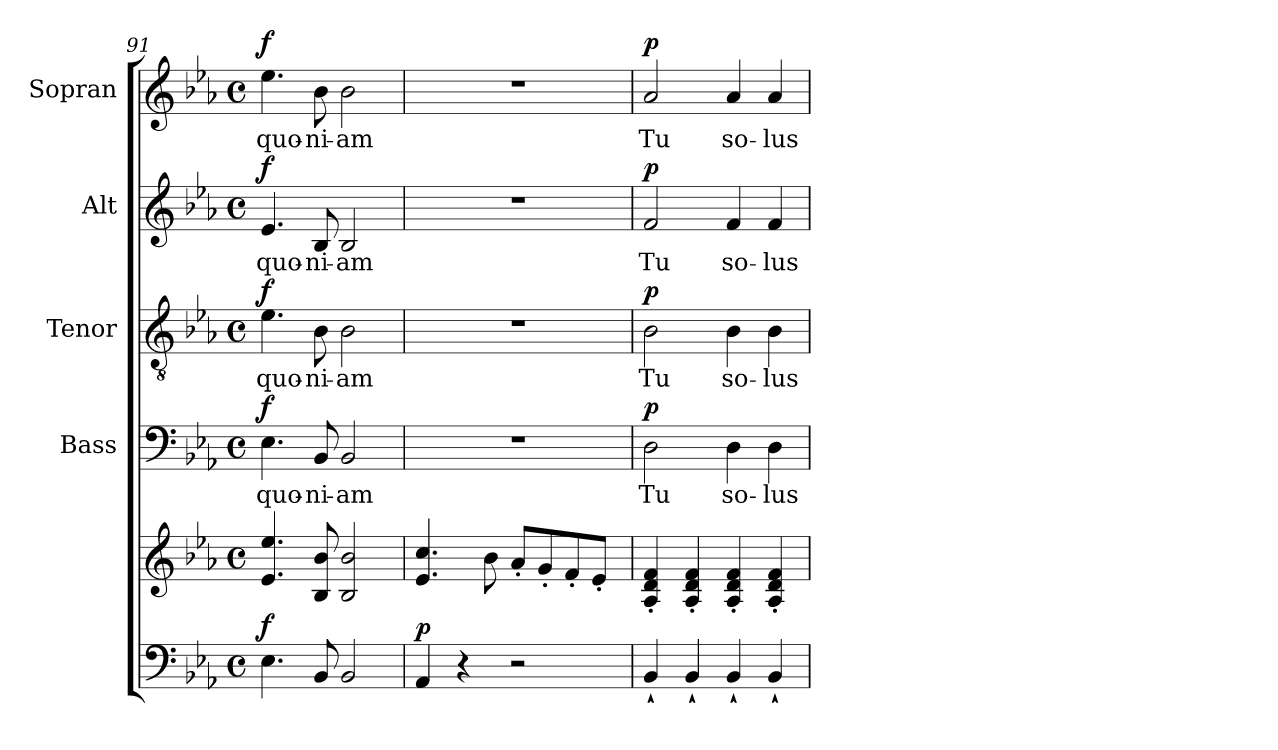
**kern	**kern	**dynam	**kern	**text	**dynam	**kern	**text	**dynam	**kern	**text	**dynam	**kern	**text	**dynam
*part5	*part5	*part5	*part4	*part4	*part4	*part3	*part3	*part3	*part2	*part2	*part2	*part1	*part1	*part1
*staff6	*staff5	*staff5/6	*staff4	*staff4	*staff4	*staff3	*staff3	*staff3	*staff2	*staff2	*staff2	*staff1	*staff1	*staff1
*	*	*	*I"Bass	*	*	*I"Tenor	*	*	*I"Alt	*	*	*I"Sopran	*	*
*	*	*	*I'B.	*	*	*I'T.	*	*	*I'A.	*	*	*I'S.	*	*
*clefF4	*clefG2	*	*clefF4	*	*	*clefGv2	*	*	*clefG2	*	*	*clefG2	*	*
*k[b-e-a-]	*k[b-e-a-]	*	*k[b-e-a-]	*	*	*k[b-e-a-]	*	*	*k[b-e-a-]	*	*	*k[b-e-a-]	*	*
*E-:	*E-:	*	*E-:	*	*	*E-:	*	*	*E-:	*	*	*E-:	*	*
*M4/4	*M4/4	*	*M4/4	*	*	*M4/4	*	*	*M4/4	*	*	*M4/4	*	*
*met(c)	*met(c)	*	*met(c)	*	*	*met(c)	*	*	*met(c)	*	*	*met(c)	*	*
=91	=91	=91	=91	=91	=91	=91	=91	=91	=91	=91	=91	=91	=91	=91
!	!	!LO:DY:a=2	!	!LO:LY:b	!LO:DY:a	!	!LO:LY:b	!LO:DY:a	!	!LO:LY:b	!LO:DY:a	!	!LO:LY:b	!LO:DY:a
4.E-\	4.e-/ 4.ee-/	f	4.E-\	quo-	f	4.e-\	quo-	f	4.e-/	quo-	f	4.ee-\	quo-	f
!	!	!	!	!LO:LY:b	!	!	!LO:LY:b	!	!	!LO:LY:b	!	!	!LO:LY:b	!
8BB-/	8B-/ 8b-/	.	8BB-/	-ni-	.	8B-\	-ni-	.	8B-/	-ni-	.	8b-\	-ni-	.
!	!	!	!	!LO:LY:b	!	!	!LO:LY:b	!	!	!LO:LY:b	!	!	!LO:LY:b	!
2BB-/	2B-/ 2b-/	.	2BB-/	-am	.	2B-\	-am	.	2B-/	-am	.	2b-\	-am	.
=92	=92	=92	=92	=92	=92	=92	=92	=92	=92	=92	=92	=92	=92	=92
!	!	!LO:DY:a=2	!	!	!	!	!	!	!	!	!	!	!	!
4AA-/	4.e-/ 4.cc/	p	1r	.	.	1r	.	.	1r	.	.	1r	.	.
4r	.	.	.	.	.	.	.	.	.	.	.	.	.	.
.	8b-\	.	.	.	.	.	.	.	.	.	.	.	.	.
2r	8a-'</L	.	.	.	.	.	.	.	.	.	.	.	.	.
.	8g'</	.	.	.	.	.	.	.	.	.	.	.	.	.
.	8f'</	.	.	.	.	.	.	.	.	.	.	.	.	.
.	8e-'</J	.	.	.	.	.	.	.	.	.	.	.	.	.
!!LO:LB:g=z
=93	=93	=93	=93	=93	=93	=93	=93	=93	=93	=93	=93	=93	=93	=93
!	!	!	!	!LO:LY:b	!LO:DY:a	!	!LO:LY:b	!LO:DY:a	!	!LO:LY:b	!LO:DY:a	!	!LO:LY:b	!LO:DY:a
4BB-`</	4A-/'< 4d/'< 4f/'<	.	2D\	Tu	p	2B-\	Tu	p	2f/	Tu	p	2a-/	Tu	p
4BB-`</	4A-/'< 4d/'< 4f/'<	.	.	.	.	.	.	.	.	.	.	.	.	.
!	!	!	!	!LO:LY:b	!	!	!LO:LY:b	!	!	!LO:LY:b	!	!	!LO:LY:b	!
4BB-`</	4A-/'< 4d/'< 4f/'<	.	4D\	so-	.	4B-\	so-	.	4f/	so-	.	4a-/	so-	.
!	!	!	!	!LO:LY:b	!	!	!LO:LY:b	!	!	!LO:LY:b	!	!	!LO:LY:b	!
4BB-`</	4A-/'< 4d/'< 4f/'<	.	4D\	-lus	.	4B-\	-lus	.	4f/	-lus	.	4a-/	-lus	.
=	=	=	=	=	=	=	=	=	=	=	=	=	=	=
*-	*-	*-	*-	*-	*-	*-	*-	*-	*-	*-	*-	*-	*-	*-
